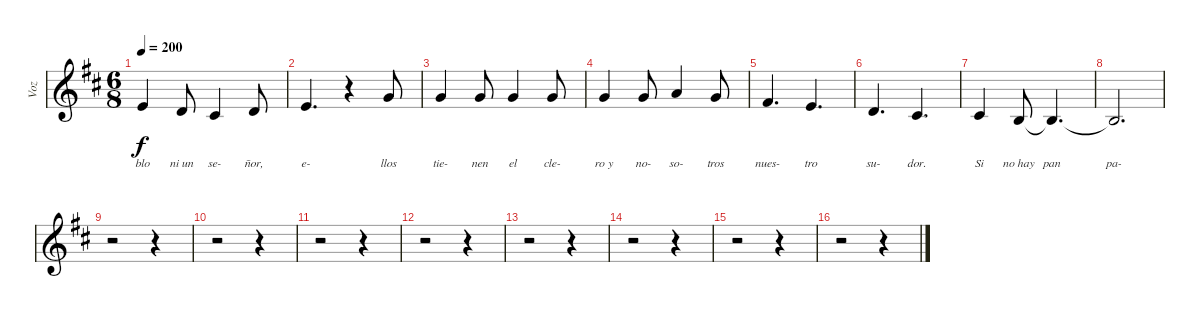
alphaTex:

\track ("Voz" "Voz") {instrument lead1square}
\staff {score}
\tuning (E4 B3 G3 D3 A2 E2) {hide}
\ts (6 8)
\tempo 200
\clef g2
\ks bminor
0.1.4{lyrics (0 "blo") lyrics (1 "") lyrics (2 "") lyrics (3 "") lyrics (4 "") dy f} 3.2.8{lyrics (0 "ni un") lyrics (1 "") lyrics (2 "") lyrics (3 "") lyrics (4 "")} 2.2.4{lyrics (0 "se-") lyrics (1 "") lyrics (2 "") lyrics (3 "") lyrics (4 "")} 3.2.8{lyrics (0 "ñor,") lyrics (1 "") lyrics (2 "") lyrics (3 "") lyrics (4 "")} |
0.1.4{d lyrics (0 "e-") lyrics (1 "") lyrics (2 "") lyrics (3 "") lyrics (4 "")} r.4 3.1.8{lyrics (0 "llos") lyrics (1 "") lyrics (2 "") lyrics (3 "") lyrics (4 "")} |
3.1.4{lyrics (0 "tie-") lyrics (1 "") lyrics (2 "") lyrics (3 "") lyrics (4 "")} 3.1.8{lyrics (0 "nen") lyrics (1 "") lyrics (2 "") lyrics (3 "") lyrics (4 "")} 3.1.4{lyrics (0 "el") lyrics (1 "") lyrics (2 "") lyrics (3 "") lyrics (4 "")} 3.1.8{lyrics (0 "cle-") lyrics (1 "") lyrics (2 "") lyrics (3 "") lyrics (4 "")} |
3.1.4{lyrics (0 "ro y") lyrics (1 "") lyrics (2 "") lyrics (3 "") lyrics (4 "")} 3.1.8{lyrics (0 "no-") lyrics (1 "") lyrics (2 "") lyrics (3 "") lyrics (4 "")} 5.1.4{lyrics (0 "so-") lyrics (1 "") lyrics (2 "") lyrics (3 "") lyrics (4 "")} 3.1.8{lyrics (0 "tros") lyrics (1 "") lyrics (2 "") lyrics (3 "") lyrics (4 "")} |
2.1.4{d lyrics (0 "nues-") lyrics (1 "") lyrics (2 "") lyrics (3 "") lyrics (4 "")} 0.1.4{d lyrics (0 "tro") lyrics (1 "") lyrics (2 "") lyrics (3 "") lyrics (4 "")} |
3.2.4{d lyrics (0 "su-") lyrics (1 "") lyrics (2 "") lyrics (3 "") lyrics (4 "")} 2.2.4{d lyrics (0 "dor.") lyrics (1 "") lyrics (2 "") lyrics (3 "") lyrics (4 "")} |
2.2.4{lyrics (0 "Si") lyrics (1 "") lyrics (2 "") lyrics (3 "") lyrics (4 "")} 0.2.8{lyrics (0 "no hay") lyrics (1 "") lyrics (2 "") lyrics (3 "") lyrics (4 "")} 0.2{t}.4{d lyrics (0 "pan") lyrics (1 "") lyrics (2 "") lyrics (3 "") lyrics (4 "")} |
0.2{t}.2{d lyrics (0 "pa-") lyrics (1 "") lyrics (2 "") lyrics (3 "") lyrics (4 "")} |
r.2 r.4 |
r.2 r.4 |
r.2 r.4 |
r.2 r.4 |
r.2 r.4 |
r.2 r.4 |
r.2 r.4 |
r.2 r.4
